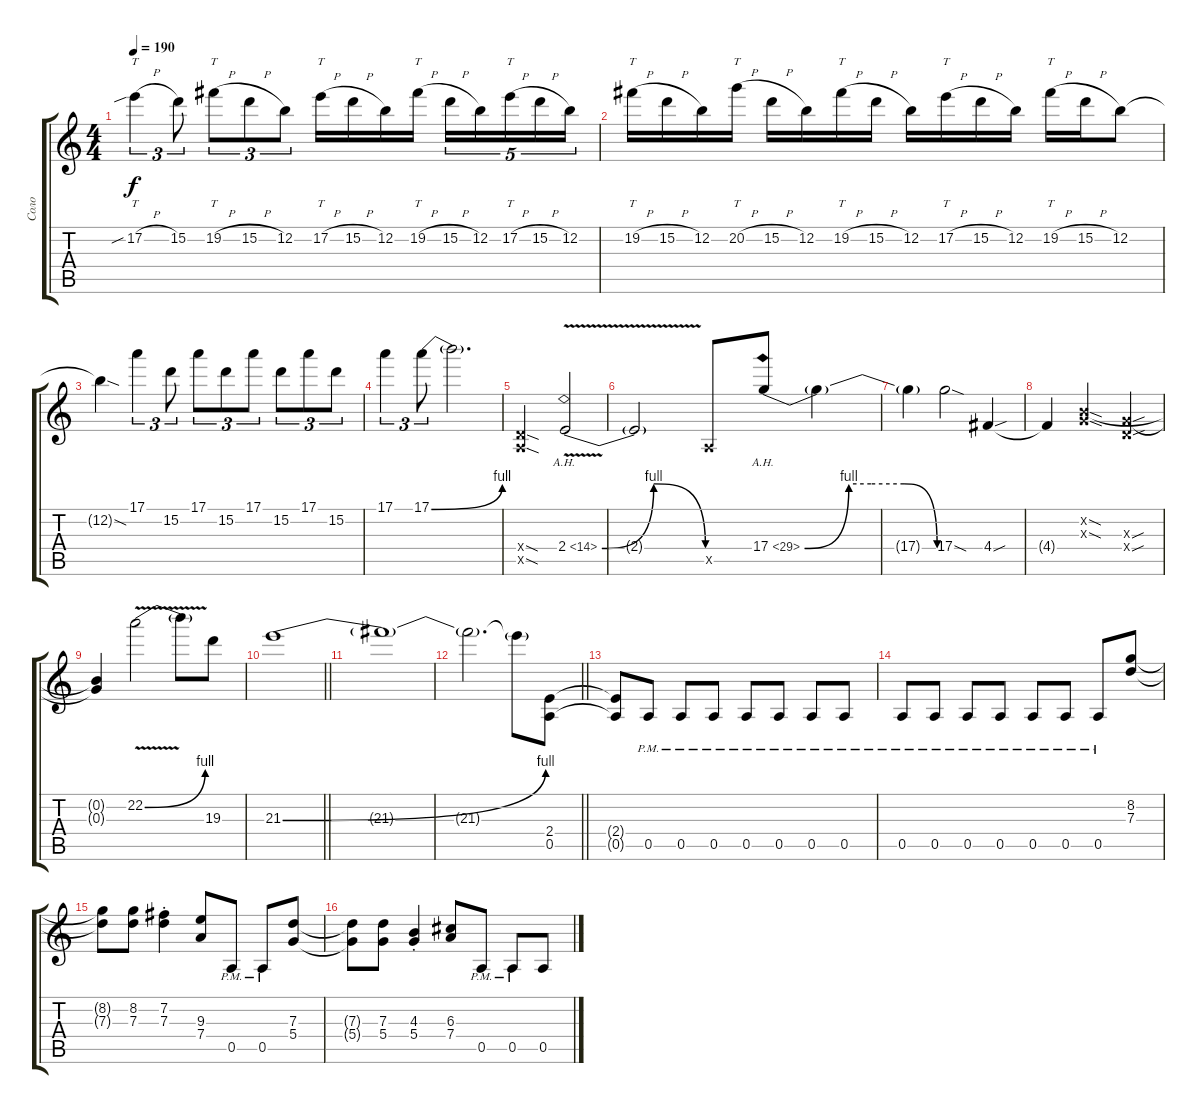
\track ("Соло" "Соло") {instrument distortionguitar}
\staff {score tabs}
\tuning (E4 B3 G3 D3 A2 E2) {hide}
\ts (4 4)
\tempo 190
\clef g2
\ks c
17.2{sib h}.4{tt tu (3 2) dy f} 15.2.8{tu (3 2)} 19.2{h}.8{tt tu (3 2)} 15.2{h}.8{tu (3 2)} 12.2.8{tu (3 2)} 17.2{h}.16{tt} 15.2{h}.16 12.2.16 19.2{h}.16{tt} 15.2{h}.16{tu (5 4)} 12.2.16{tu (5 4)} 17.2{h}.16{tt tu (5 4)} 15.2{h}.16{tu (5 4)} 12.2.16{tu (5 4)} |
19.2{h}.16{tt} 15.2{h}.16 12.2.16 20.2{h}.16{tt} 15.2{h}.16 12.2.16 19.2{h}.16{tt} 15.2{h}.16 12.2.16 17.2{h}.16{tt} 15.2{h}.16 12.2.16 19.2{h}.16{tt} 15.2{h}.16 12.2.8 |
12.2{sod t}.4 17.1.4{tu (3 2)} 15.2.8{tu (3 2)} 17.1.8{tu (3 2)} 15.2.8{tu (3 2)} 17.1.8{tu (3 2)} 15.2.8{tu (3 2)} 17.1.8{tu (3 2)} 15.2.8{tu (3 2)} |
17.1.4{tu (3 2)} 17.1{be (bend 0 0 60 4)}.8{tu (3 2)} 17.1{t}.2{d} |
(0.4{sod x} 0.5{sod x}).2 2.4{be (bendrelease 0 0 20 4 39 4 60 0) ah 12 v}.2 |
2.4{t}.2 0.5{x}.8 17.4{be (custom 0 0 20 4 30 4 45 4 60 0) ah 12}.8 17.4{t}.4 |
17.4{t}.4 17.4{sod}.2 4.4{sou}.4 |
4.4{t}.4 (0.2{sod x} 0.3{sod x}).2 (0.3{sou x} 0.4{sou x}).4 |
(0.2{t} 0.3{t}).4 22.2{be (bend 0 0 60 4) v}.2 22.2{t}.8 19.3.8 |
\barLineRight lightlight
21.3{be (bend 0 0 60 4)}.1 |
21.3{t}.1 |
\barLineRight lightlight
21.3{t}.2{d} 21.3{t}.8 (2.4 0.5).8 |
(2.4{t} 0.5{t}).8 0.5{pm}.8 0.5{pm}.8 0.5{pm}.8 0.5{pm}.8 0.5{pm}.8 0.5{pm}.8 0.5{pm}.8 |
0.5{pm}.8 0.5{pm}.8 0.5{pm}.8 0.5{pm}.8 0.5{pm}.8 0.5{pm}.8 0.5{pm}.8 (8.2 7.3).8 |
(8.2{t} 7.3{t}).8 (8.2 7.3).8 (7.2{st} 7.3{st}).4 (9.3 7.4).8 0.5{pm}.8 0.5{pm}.8 (7.3 5.4).8 |
(7.3{t} 5.4{t}).8 (7.3 5.4).8 (4.3{st} 5.4{st}).4 (6.3 7.4).8 0.5{pm}.8 0.5{pm}.8 0.5.8
